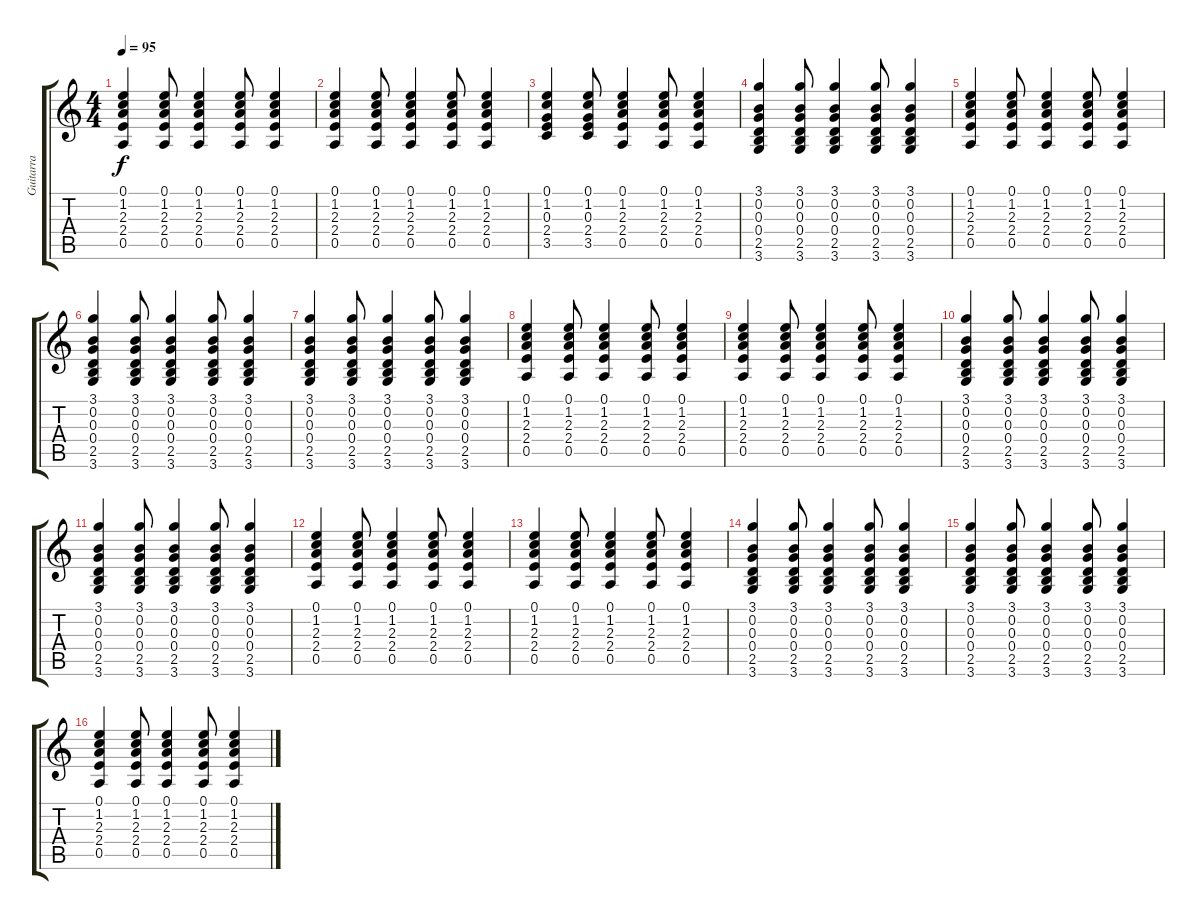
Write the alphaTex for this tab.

\track ("Guitarra" "Guitarra") {instrument electricguitarclean}
\staff {score tabs}
\tuning (E4 B3 G3 D3 A2 E2) {hide}
\ts (4 4)
\tempo 95
\clef g2
\ks c
(0.1 1.2 2.3 2.4 0.5).4{dy f} (0.1 1.2 2.3 2.4 0.5).8 (0.1 1.2 2.3 2.4 0.5).4 (0.1 1.2 2.3 2.4 0.5).8 (0.1 1.2 2.3 2.4 0.5).4 |
(0.1 1.2 2.3 2.4 0.5).4 (0.1 1.2 2.3 2.4 0.5).8 (0.1 1.2 2.3 2.4 0.5).4 (0.1 1.2 2.3 2.4 0.5).8 (0.1 1.2 2.3 2.4 0.5).4 |
(0.1 1.2 0.3 2.4 3.5).4 (0.1 1.2 0.3 2.4 3.5).8 (0.1 1.2 2.3 2.4 0.5).4 (0.1 1.2 2.3 2.4 0.5).8 (0.1 1.2 2.3 2.4 0.5).4 |
(3.1 0.2 0.3 0.4 2.5 3.6).4 (3.1 0.2 0.3 0.4 2.5 3.6).8 (3.1 0.2 0.3 0.4 2.5 3.6).4 (3.1 0.2 0.3 0.4 2.5 3.6).8 (3.1 0.2 0.3 0.4 2.5 3.6).4 |
(0.1 1.2 2.3 2.4 0.5).4 (0.1 1.2 2.3 2.4 0.5).8 (0.1 1.2 2.3 2.4 0.5).4 (0.1 1.2 2.3 2.4 0.5).8 (0.1 1.2 2.3 2.4 0.5).4 |
(3.1 0.2 0.3 0.4 2.5 3.6).4 (3.1 0.2 0.3 0.4 2.5 3.6).8 (3.1 0.2 0.3 0.4 2.5 3.6).4 (3.1 0.2 0.3 0.4 2.5 3.6).8 (3.1 0.2 0.3 0.4 2.5 3.6).4 |
(3.1 0.2 0.3 0.4 2.5 3.6).4 (3.1 0.2 0.3 0.4 2.5 3.6).8 (3.1 0.2 0.3 0.4 2.5 3.6).4 (3.1 0.2 0.3 0.4 2.5 3.6).8 (3.1 0.2 0.3 0.4 2.5 3.6).4 |
(0.1 1.2 2.3 2.4 0.5).4 (0.1 1.2 2.3 2.4 0.5).8 (0.1 1.2 2.3 2.4 0.5).4 (0.1 1.2 2.3 2.4 0.5).8 (0.1 1.2 2.3 2.4 0.5).4 |
(0.1 1.2 2.3 2.4 0.5).4 (0.1 1.2 2.3 2.4 0.5).8 (0.1 1.2 2.3 2.4 0.5).4 (0.1 1.2 2.3 2.4 0.5).8 (0.1 1.2 2.3 2.4 0.5).4 |
(3.1 0.2 0.3 0.4 2.5 3.6).4 (3.1 0.2 0.3 0.4 2.5 3.6).8 (3.1 0.2 0.3 0.4 2.5 3.6).4 (3.1 0.2 0.3 0.4 2.5 3.6).8 (3.1 0.2 0.3 0.4 2.5 3.6).4 |
(3.1 0.2 0.3 0.4 2.5 3.6).4 (3.1 0.2 0.3 0.4 2.5 3.6).8 (3.1 0.2 0.3 0.4 2.5 3.6).4 (3.1 0.2 0.3 0.4 2.5 3.6).8 (3.1 0.2 0.3 0.4 2.5 3.6).4 |
(0.1 1.2 2.3 2.4 0.5).4 (0.1 1.2 2.3 2.4 0.5).8 (0.1 1.2 2.3 2.4 0.5).4 (0.1 1.2 2.3 2.4 0.5).8 (0.1 1.2 2.3 2.4 0.5).4 |
(0.1 1.2 2.3 2.4 0.5).4 (0.1 1.2 2.3 2.4 0.5).8 (0.1 1.2 2.3 2.4 0.5).4 (0.1 1.2 2.3 2.4 0.5).8 (0.1 1.2 2.3 2.4 0.5).4 |
(3.1 0.2 0.3 0.4 2.5 3.6).4 (3.1 0.2 0.3 0.4 2.5 3.6).8 (3.1 0.2 0.3 0.4 2.5 3.6).4 (3.1 0.2 0.3 0.4 2.5 3.6).8 (3.1 0.2 0.3 0.4 2.5 3.6).4 |
(3.1 0.2 0.3 0.4 2.5 3.6).4 (3.1 0.2 0.3 0.4 2.5 3.6).8 (3.1 0.2 0.3 0.4 2.5 3.6).4 (3.1 0.2 0.3 0.4 2.5 3.6).8 (3.1 0.2 0.3 0.4 2.5 3.6).4 |
(0.1 1.2 2.3 2.4 0.5).4 (0.1 1.2 2.3 2.4 0.5).8 (0.1 1.2 2.3 2.4 0.5).4 (0.1 1.2 2.3 2.4 0.5).8 (0.1 1.2 2.3 2.4 0.5).4
